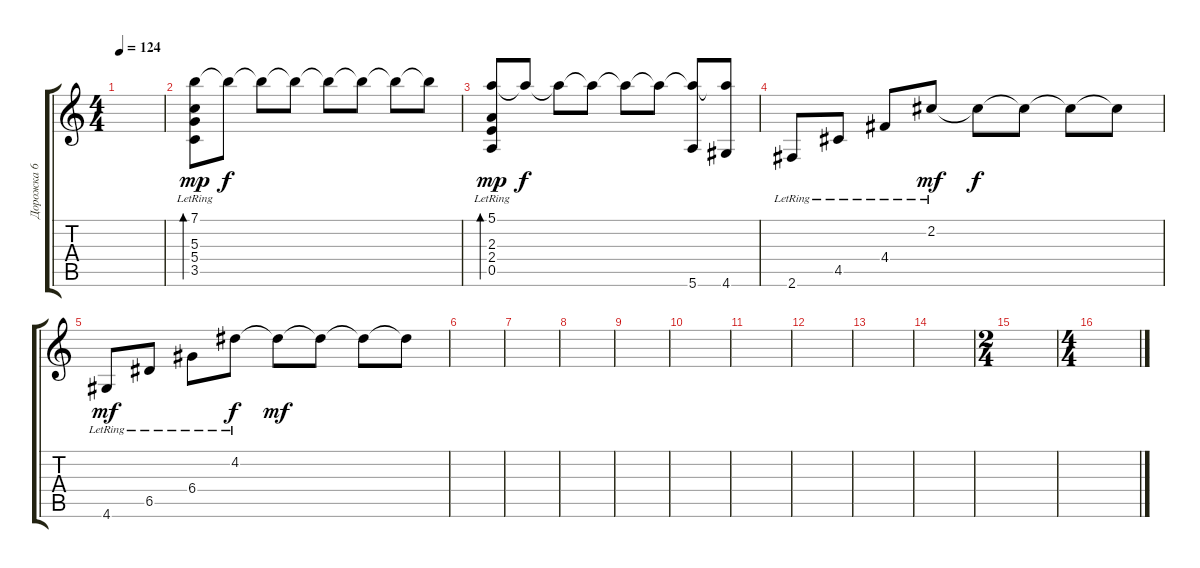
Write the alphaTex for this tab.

\track ("Дорожка 6" "Дорожка 6") {instrument acousticguitarsteel}
\staff {score tabs}
\tuning (E4 B3 G3 D3 A2 E2) {hide}
\ts (4 4)
\tempo 124
\clef g2
\ks c
|
(7.1{lr} 5.3{lr} 5.4{lr} 3.5{lr}).8{bd 480 dy mp} 7.1{t}.8{dy f} 7.1{t}.8 7.1{t}.8 7.1{t}.8 7.1{t}.8 7.1{t}.8 7.1{t}.8 |
(5.1{lr} 2.3{lr} 2.4{lr} 0.5{lr}).8{bd 480 dy mp} 5.1{t}.8{dy f} 5.1{t}.8 5.1{t}.8 5.1{t}.8 5.1{t}.8 (5.1{t} 5.6).8 (5.1{t} 4.6).8 |
2.6{lr}.8 4.5{lr}.8 4.4{lr}.8 2.2{lr}.8{dy mf} 2.2{t}.8{dy f} 2.2{t}.8 2.2{t}.8 2.2{t}.8 |
4.6{lr}.8{dy mf} 6.5{lr}.8 6.4{lr}.8 4.2{lr}.8{dy f} 4.2{t}.8{dy mf} 4.2{t}.8 4.2{t}.8 4.2{t}.8 |
|
|
|
|
|
|
|
|
|
\ts (2 4)
|
\ts (4 4)
